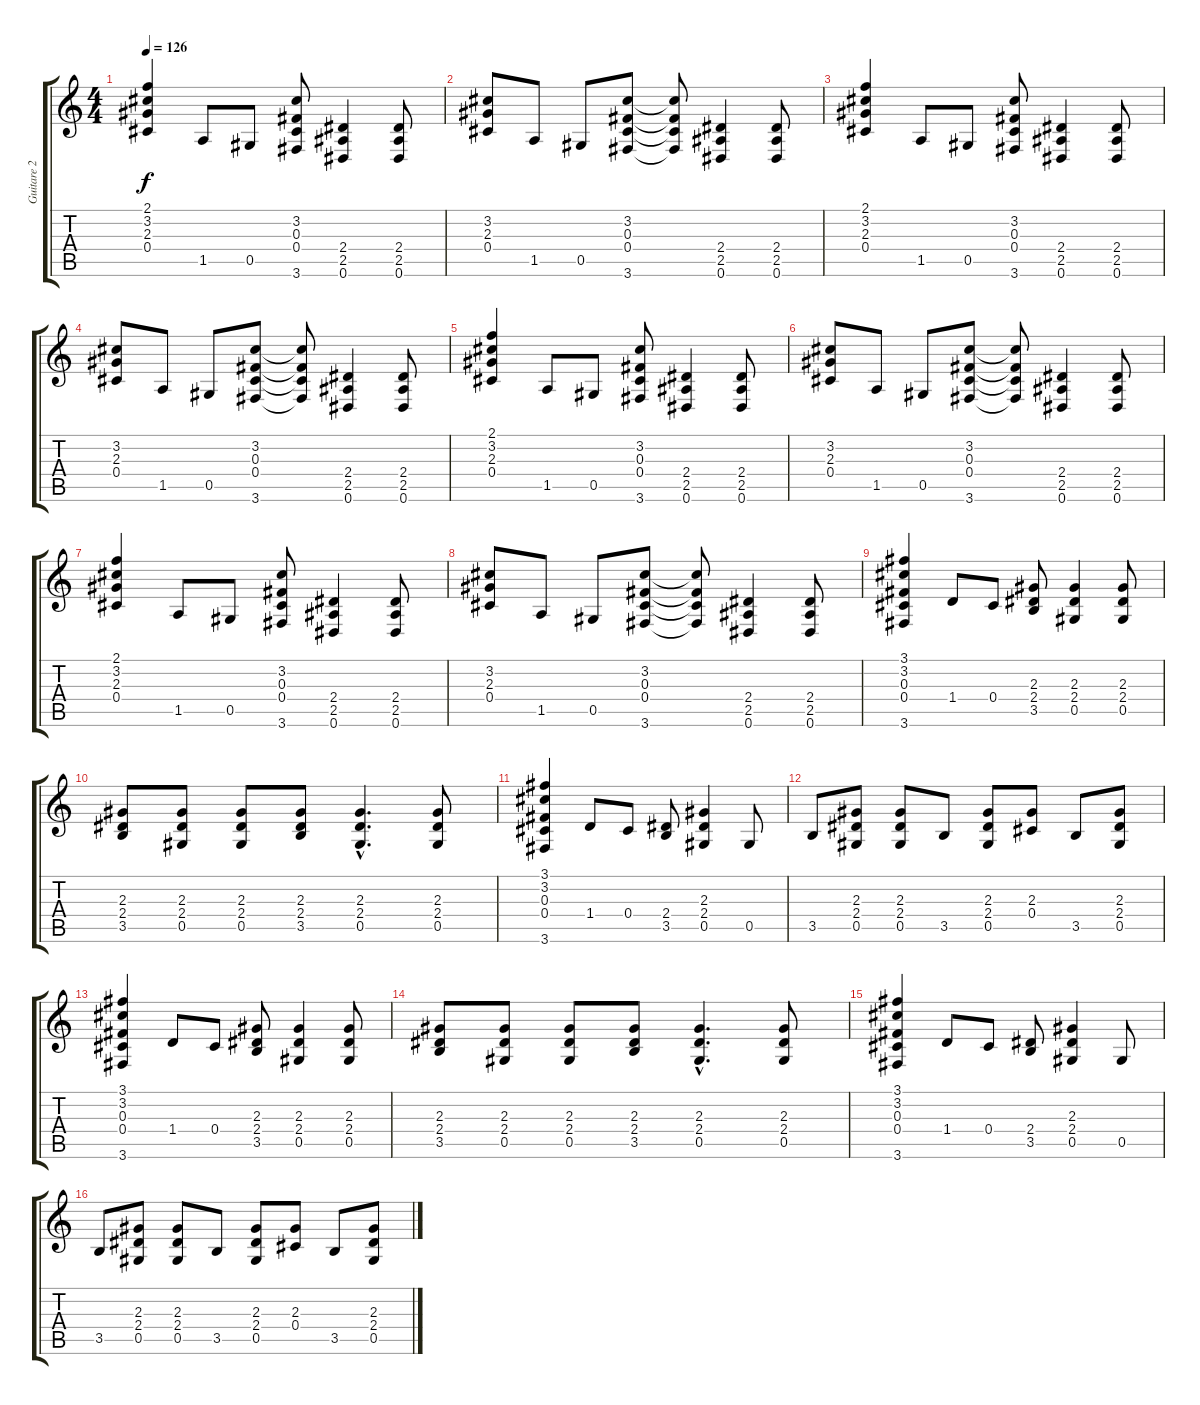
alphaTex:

\track ("Guitare 2" "Guitare 2") {instrument distortionguitar}
\staff {score tabs}
\tuning (Eb4 Bb3 Gb3 Db3 Ab2 Eb2) {hide}
\ts (4 4)
\tempo 126
\clef g2
\ks c
(2.1 3.2 2.3 0.4).4{dy f} 1.5.8 0.5.8 (3.2 0.3 0.4 3.6).8 (2.4 2.5 0.6).4 (2.4 2.5 0.6).8 |
(3.2 2.3 0.4).8 1.5.8 0.5.8 (3.2 0.3 0.4 3.6).8 (3.2{t} 0.3{t} 0.4{t} 3.6{t}).8 (2.4 2.5 0.6).4 (2.4 2.5 0.6).8 |
(2.1 3.2 2.3 0.4).4 1.5.8 0.5.8 (3.2 0.3 0.4 3.6).8 (2.4 2.5 0.6).4 (2.4 2.5 0.6).8 |
(3.2 2.3 0.4).8 1.5.8 0.5.8 (3.2 0.3 0.4 3.6).8 (3.2{t} 0.3{t} 0.4{t} 3.6{t}).8 (2.4 2.5 0.6).4 (2.4 2.5 0.6).8 |
(2.1 3.2 2.3 0.4).4 1.5.8 0.5.8 (3.2 0.3 0.4 3.6).8 (2.4 2.5 0.6).4 (2.4 2.5 0.6).8 |
(3.2 2.3 0.4).8 1.5.8 0.5.8 (3.2 0.3 0.4 3.6).8 (3.2{t} 0.3{t} 0.4{t} 3.6{t}).8 (2.4 2.5 0.6).4 (2.4 2.5 0.6).8 |
(2.1 3.2 2.3 0.4).4 1.5.8 0.5.8 (3.2 0.3 0.4 3.6).8 (2.4 2.5 0.6).4 (2.4 2.5 0.6).8 |
(3.2 2.3 0.4).8 1.5.8 0.5.8 (3.2 0.3 0.4 3.6).8 (3.2{t} 0.3{t} 0.4{t} 3.6{t}).8 (2.4 2.5 0.6).4 (2.4 2.5 0.6).8 |
(3.1 3.2 0.3 0.4 3.6).4 1.4.8 0.4.8 (2.3 2.4 3.5).8 (2.3 2.4 0.5).4 (2.3 2.4 0.5).8 |
(2.3 2.4 3.5).8 (2.3 2.4 0.5).8 (2.3 2.4 0.5).8 (2.3 2.4 3.5).8 (2.3{hac} 2.4{hac} 0.5{hac}).4{d} (2.3 2.4 0.5).8 |
(3.1 3.2 0.3 0.4 3.6).4 1.4.8 0.4.8 (2.4 3.5).8 (2.3 2.4 0.5).4 0.5.8 |
3.5.8 (2.3 2.4 0.5).8 (2.3 2.4 0.5).8 3.5.8 (2.3 2.4 0.5).8 (2.3 0.4).8 3.5.8 (2.3 2.4 0.5).8 |
(3.1 3.2 0.3 0.4 3.6).4 1.4.8 0.4.8 (2.3 2.4 3.5).8 (2.3 2.4 0.5).4 (2.3 2.4 0.5).8 |
(2.3 2.4 3.5).8 (2.3 2.4 0.5).8 (2.3 2.4 0.5).8 (2.3 2.4 3.5).8 (2.3{hac} 2.4{hac} 0.5{hac}).4{d} (2.3 2.4 0.5).8 |
(3.1 3.2 0.3 0.4 3.6).4 1.4.8 0.4.8 (2.4 3.5).8 (2.3 2.4 0.5).4 0.5.8 |
3.5.8 (2.3 2.4 0.5).8 (2.3 2.4 0.5).8 3.5.8 (2.3 2.4 0.5).8 (2.3 0.4).8 3.5.8 (2.3 2.4 0.5).8
